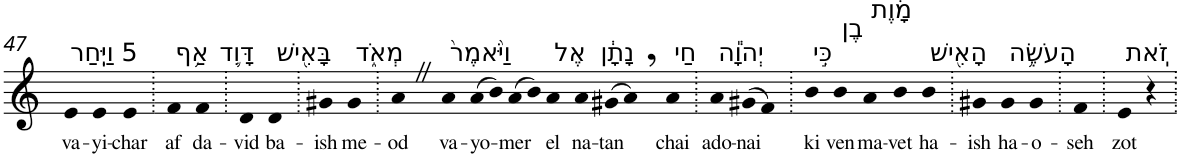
**kern	**text
*part1	*part1
*staff1	*staff1
*I"Piano	*
*I'Pno	*
!!LO:PB:g=z
*clefG2	*
*k[]	*
=47	=47
!LO:TX:a:t=5 וַיִּֽחַר	!
!	!LO:LY:b
4e	va-
!	!LO:LY:b
4e	-yi-
!	!LO:LY:b
4e	-char
=48.	=48.
!LO:TX:a:t=אַ֥ף	!
!	!LO:LY:b
4f	af
!LO:TX:a:t=דָּוִ֛ד	!
!	!LO:LY:b
4f	da-
=49.	=49.
!	!LO:LY:b
4d	-vid
!LO:TX:a:t=בָּאִ֖ישׁ	!
!	!LO:LY:b
4d	ba-
=50.	=50.
!	!LO:LY:b
4g#X	-ish
!LO:TX:a:t=מְאֹ֑ד	!
!	!LO:LY:b
4g#	me-
=51.	=51.
!	!LO:LY:b
4aZ	-od
!LO:TX:a:t=וַיֹּ֙אמֶר֙	!
!	!LO:LY:b
4a	va-
!	!LO:LY:b
(>8a	-yo-
8b)	.
!	!LO:LY:b
(>8a	-mer
8b)	.
!LO:TX:a:t=אֶל	!
!	!LO:LY:b
4a	el
!LO:TX:a:t=נָתָ֔ן	!
!	!LO:LY:b
4a	na-
!	!LO:LY:b
(>8g#X	-tan
8a,)	.
!LO:TX:a:t=חַי	!
!	!LO:LY:b
4a	chai
=52.	=52.
!LO:TX:a:t=יְהוָ֕ה	!
!	!LO:LY:b
4a	ado-
!	!LO:LY:b
(>8g#X	-nai
8f)	.
=53.	=53.
!LO:TX:a:t=כִּ֣י	!
!	!LO:LY:b
4b	ki
!LO:TX:a:t=בֶן	!
!	!LO:LY:b
4b	ven
!LO:TX:a:t=מָ֔וֶת	!
!	!LO:LY:b
4a	ma-
!	!LO:LY:b
4b	-vet
!LO:TX:a:t=הָאִ֖ישׁ	!
!	!LO:LY:b
4b	ha-
=54.	=54.
!	!LO:LY:b
4g#X	-ish
!LO:TX:a:t=הָעֹשֶׂ֥ה	!
!	!LO:LY:b
4g#	ha-
!	!LO:LY:b
4g#	-o-
=55.	=55.
!	!LO:LY:b
4f	-seh
=56.	=56.
!LO:TX:a:t=זֹֽאת	!
!	!LO:LY:b
4e	zot
4r	.
=.	=.
*-	*-
